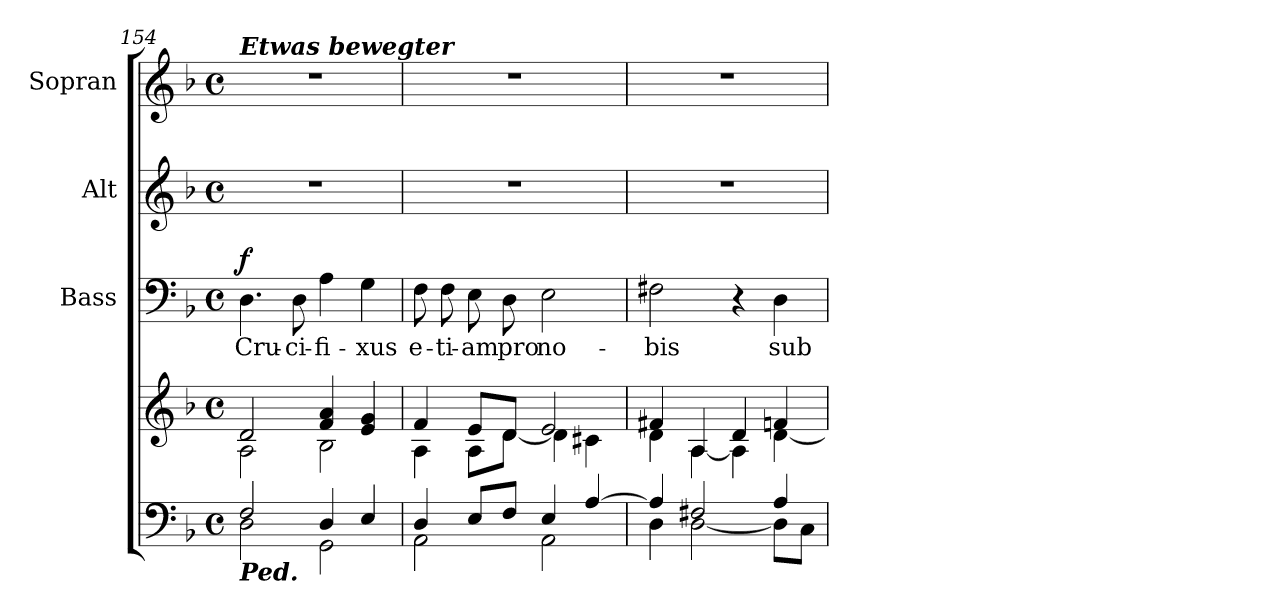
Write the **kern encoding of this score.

**kern	**kern	**kern	**text	**dynam	**kern	**kern
*part4	*part4	*part3	*part3	*part3	*part2	*part1
*staff5	*staff4	*staff3	*staff3	*staff3	*staff2	*staff1
*	*	*I"Bass	*	*	*I"Alt	*I"Sopran
*	*	*I'B.	*	*	*I'A.	*I'S.
*clefF4	*clefG2	*clefF4	*	*	*clefG2	*clefG2
*k[b-]	*k[b-]	*k[b-]	*	*	*k[b-]	*k[b-]
*F:	*F:	*F:	*	*	*F:	*F:
*M4/4	*M4/4	*M4/4	*	*	*M4/4	*M4/4
*met(c)	*met(c)	*met(c)	*	*	*met(c)	*met(c)
=154	=154	=154	=154	=154	=154	=154
*^	*^	*	*	*	*	*
!	!	!	!	!	!	!	!	!LO:TX:a:Bi:t=Etwas bewegter
!LO:TX:b:Bi:t=Ped.	!	!	!	!	!	!	!	!
!	!	!	!	!	!LO:LY:b	!LO:DY:a	!	!
2F/	2D\	2d/	2A\	4.D\	Cru-	f	1r	1r
!	!	!	!	!	!LO:LY:b	!	!	!
.	.	.	.	8D\	-ci-	.	.	.
!	!	!	!	!	!LO:LY:b	!	!	!
4D/	2GG\	4f/ 4a/	2B-\	4A\	-fi-	.	.	.
!	!	!	!	!	!LO:LY:b	!	!	!
4E/	.	4e/ 4g/	.	4G\	-xus	.	.	.
=155	=155	=155	=155	=155	=155	=155	=155	=155
!	!	!	!	!	!LO:LY:b	!	!	!
4D/	2AA\	4f/	4A\	8F\	e-	.	1r	1r
!	!	!	!	!	!LO:LY:b	!	!	!
.	.	.	.	8F\	-ti-	.	.	.
!	!	!	!	!	!LO:LY:b	!	!	!
8E/L	.	8e/L	8A\L	8E\	-am	.	.	.
!	!	!	!	!	!LO:LY:b	!	!	!
8F/J	.	8d/J	[<8d\J	8D\	pro	.	.	.
!	!	!	!	!	!LO:LY:b	!	!	!
4E/	2AA\	2e/	4d\]	2E\	no-	.	.	.
[>4A/	.	.	4c#X\	.	.	.	.	.
=156	=156	=156	=156	=156	=156	=156	=156	=156
!	!	!	!	!	!LO:LY:b	!	!	!
4A/]	4D\	4f#X/	4d\	2F#X\	-bis	.	1r	1r
2F#X/	[<2D\	4A/	[<4A\	.	.	.	.	.
.	.	4d/	4A\]	4r	.	.	.	.
!	!	!	!	!	!LO:LY:b	!	!	!
4A/	8D\L]	4fn/	[<4d\	4D\	sub	.	.	.
.	8C\J	.	.	.	.	.	.	.
*v	*v	*	*	*	*	*	*	*
*	*v	*v	*	*	*	*	*
=	=	=	=	=	=	=
*-	*-	*-	*-	*-	*-	*-
